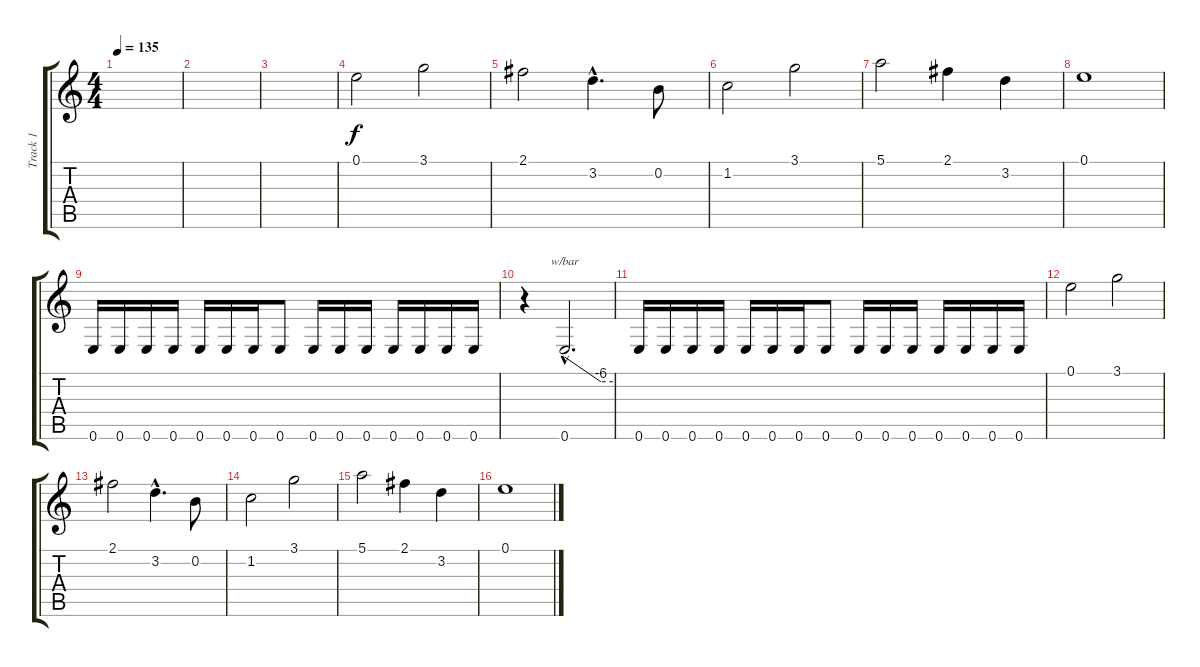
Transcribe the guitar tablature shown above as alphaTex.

\track ("Track 1" "Track 1") {instrument distortionguitar}
\staff {score tabs}
\tuning (E4 B3 G3 D3 A2 E2) {hide}
\ts (4 4)
\tempo 135
\clef g2
\ks c
|
|
|
0.1.2 3.1.2 |
2.1.2 3.2{hac}.4{d} 0.2.8 |
1.2.2 3.1.2 |
5.1.2 2.1.4 3.2.4 |
0.1.1 |
0.6.16 0.6.16 0.6.16 0.6.16 0.6.16 0.6.16 0.6.16 0.6.8 0.6.16 0.6.16 0.6.16 0.6.16 0.6.16 0.6.16 0.6.16 |
r.4 0.6{hac}.2{d tbe (custom default 0 0 45 -24 60 -24)} |
0.6.16 0.6.16 0.6.16 0.6.16 0.6.16 0.6.16 0.6.16 0.6.8 0.6.16 0.6.16 0.6.16 0.6.16 0.6.16 0.6.16 0.6.16 |
0.1.2 3.1.2 |
2.1.2 3.2{hac}.4{d} 0.2.8 |
1.2.2 3.1.2 |
5.1.2 2.1.4 3.2.4 |
0.1.1
